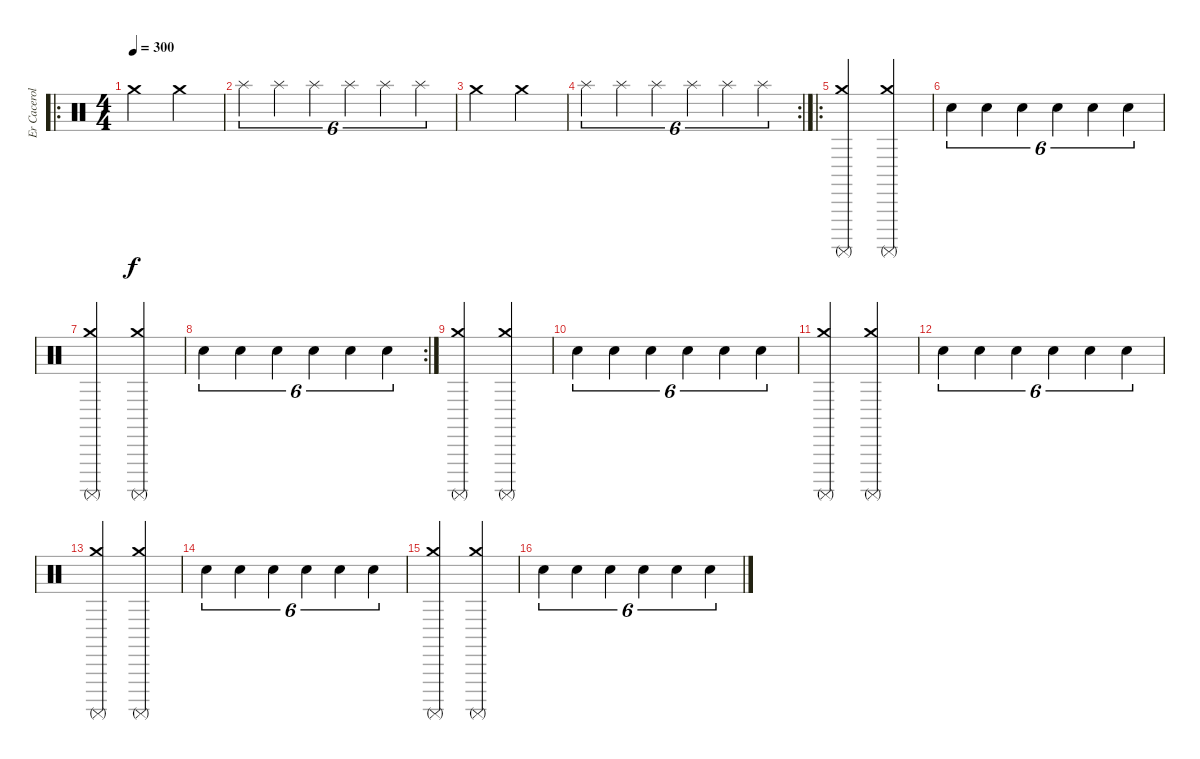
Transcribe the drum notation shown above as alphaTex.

\track ("Er Cacerolas" "Er Cacerol") {instrument percussion}
\staff {score}
\articulation defaults
\ro
\ts (4 4)
\tempo 300
\clef neutral
\ks c "Crash medium (hit)".2{dy f} "Crash medium (hit)".2
|
"Splash (hit)".4{tu (6 4)} "Splash (hit)".4{tu (6 4)} "Splash (hit)".4{tu (6 4)} "Splash (hit)".4{tu (6 4)} "Splash (hit)".4{tu (6 4)} "Splash (hit)".4{tu (6 4)} |
"Crash medium (hit)".2 "Crash medium (hit)".2 |
\rc 2 "Splash (hit)".4{tu (6 4)} "Splash (hit)".4{tu (6 4)} "Splash (hit)".4{tu (6 4)} "Splash (hit)".4{tu (6 4)} "Splash (hit)".4{tu (6 4)} "Splash (hit)".4{tu (6 4)}
|
\ro
("Crash medium (hit)" "Surdo (mute)").2 ("Crash medium (hit)" "Surdo (mute)").2 |
"Electric Snare (hit)".4{tu (6 4)} "Electric Snare (hit)".4{tu (6 4)} "Electric Snare (hit)".4{tu (6 4)} "Electric Snare (hit)".4{tu (6 4)} "Electric Snare (hit)".4{tu (6 4)} "Electric Snare (hit)".4{tu (6 4)} |
("Crash medium (hit)" "Surdo (mute)").2 ("Crash medium (hit)" "Surdo (mute)").2 |
\rc 2 "Electric Snare (hit)".4{tu (6 4)} "Electric Snare (hit)".4{tu (6 4)} "Electric Snare (hit)".4{tu (6 4)} "Electric Snare (hit)".4{tu (6 4)} "Electric Snare (hit)".4{tu (6 4)} "Electric Snare (hit)".4{tu (6 4)}
|
("Crash medium (hit)" "Surdo (mute)").2 ("Crash medium (hit)" "Surdo (mute)").2 |
"Electric Snare (hit)".4{tu (6 4)} "Electric Snare (hit)".4{tu (6 4)} "Electric Snare (hit)".4{tu (6 4)} "Electric Snare (hit)".4{tu (6 4)} "Electric Snare (hit)".4{tu (6 4)} "Electric Snare (hit)".4{tu (6 4)} |
("Crash medium (hit)" "Surdo (mute)").2 ("Crash medium (hit)" "Surdo (mute)").2 |
"Electric Snare (hit)".4{tu (6 4)} "Electric Snare (hit)".4{tu (6 4)} "Electric Snare (hit)".4{tu (6 4)} "Electric Snare (hit)".4{tu (6 4)} "Electric Snare (hit)".4{tu (6 4)} "Electric Snare (hit)".4{tu (6 4)} |
("Crash medium (hit)" "Surdo (mute)").2 ("Crash medium (hit)" "Surdo (mute)").2 |
"Electric Snare (hit)".4{tu (6 4)} "Electric Snare (hit)".4{tu (6 4)} "Electric Snare (hit)".4{tu (6 4)} "Electric Snare (hit)".4{tu (6 4)} "Electric Snare (hit)".4{tu (6 4)} "Electric Snare (hit)".4{tu (6 4)} |
("Crash medium (hit)" "Surdo (mute)").2 ("Crash medium (hit)" "Surdo (mute)").2 |
"Electric Snare (hit)".4{tu (6 4)} "Electric Snare (hit)".4{tu (6 4)} "Electric Snare (hit)".4{tu (6 4)} "Electric Snare (hit)".4{tu (6 4)} "Electric Snare (hit)".4{tu (6 4)} "Electric Snare (hit)".4{tu (6 4)}
